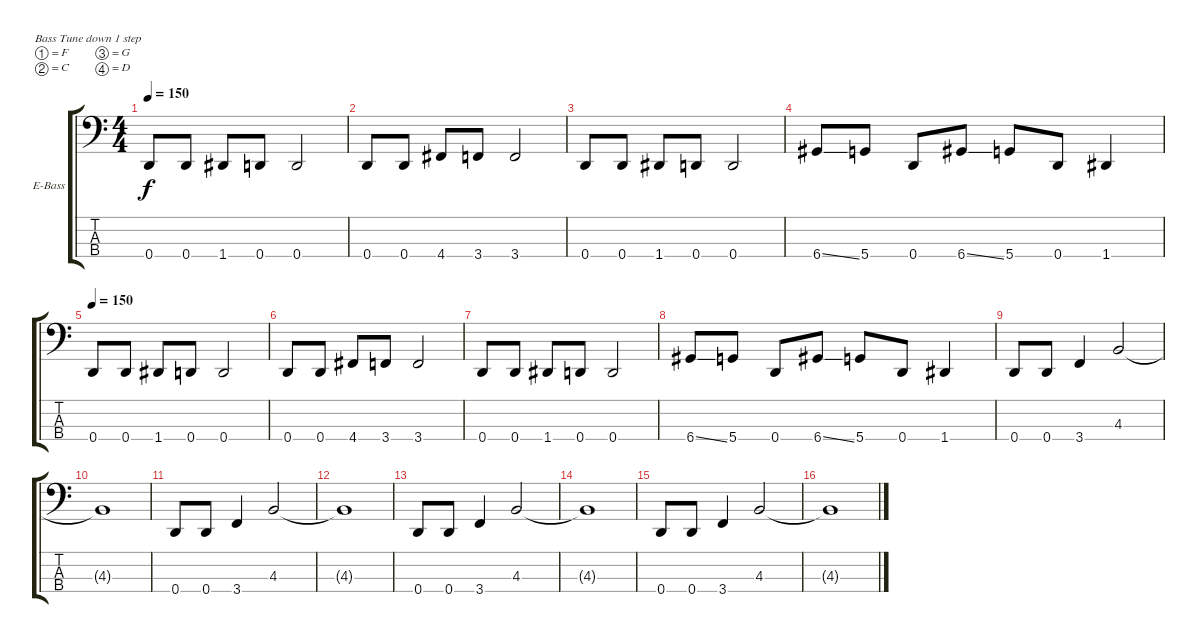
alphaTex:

\bracketExtendMode groupsimilarinstruments
\firstSystemTrackNameOrientation horizontal
\otherSystemsTrackNameOrientation horizontal
\track ("Terry Butler" "E-Bass") {instrument slapbass2}
\staff {score tabs}
\tuning (F2 C2 G1 D1)
\ts (4 4)
\tempo 150
\clef f4
\ks c
0.4.8{dy f} 0.4.8 1.4.8 0.4.8 0.4.2 |
0.4.8 0.4.8 4.4.8 3.4.8 3.4.2 |
0.4.8 0.4.8 1.4.8 0.4.8 0.4.2 |
6.4{ss}.8 5.4.8 0.4.8 6.4{ss}.8 5.4.8 0.4.8 1.4.4 |
\tempo 150
0.4.8 0.4.8 1.4.8 0.4.8 0.4.2 |
0.4.8 0.4.8 4.4.8 3.4.8 3.4.2 |
0.4.8 0.4.8 1.4.8 0.4.8 0.4.2 |
6.4{ss}.8 5.4.8 0.4.8 6.4{ss}.8 5.4.8 0.4.8 1.4.4 |
0.4.8 0.4.8 3.4.4 4.3.2 |
4.3{t}.1 |
0.4.8 0.4.8 3.4.4 4.3.2 |
4.3{t}.1 |
0.4.8 0.4.8 3.4.4 4.3.2 |
4.3{t}.1 |
0.4.8 0.4.8 3.4.4 4.3.2 |
4.3{t}.1
